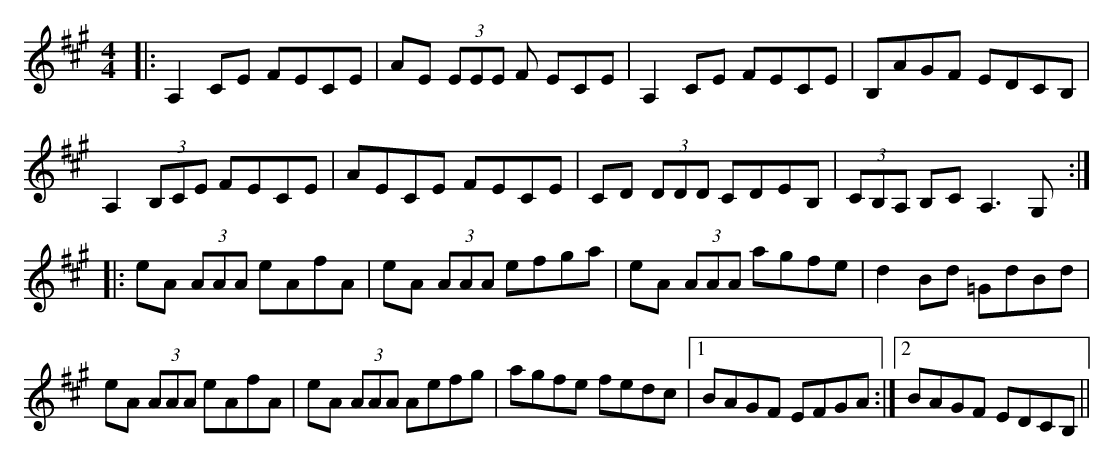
X:1
M:4/4
K:A
|:A,2 CE FECE|AE (3EEE F ECE|A,2 CE FECE|B,AGF EDCB,|
A,2 (3B,CE FECE|AECE FECE|CD (3DDD CDEB,|(3CB,A, B,C A,3 G,:|
|:eA (3AAA eAfA|eA (3AAA efga|eA (3AAA agfe|d2 Bd =GdBd|
eA (3AAA eAfA|eA (3AAA Aefg|agfe fedc|1 BAGF EFGA:|2 BAGF EDCB,||
